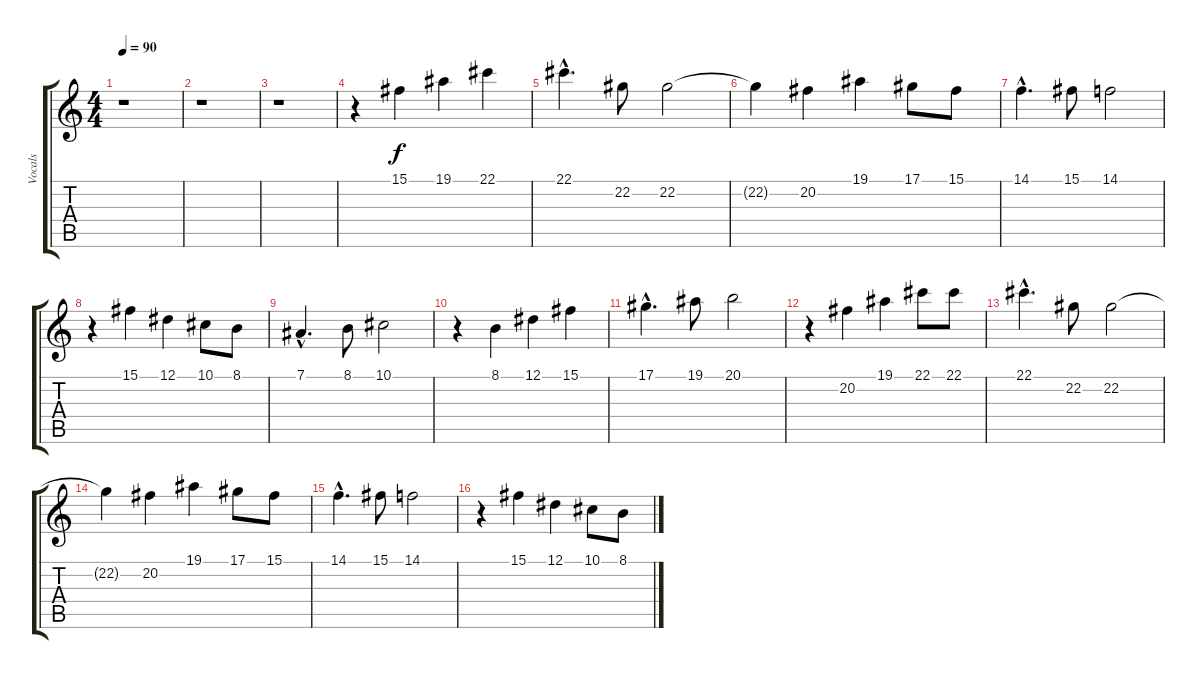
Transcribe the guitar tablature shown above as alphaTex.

\track ("Vocals" "Vocals") {instrument choiraahs}
\staff {score tabs}
\tuning (Eb4 Bb3 Gb3 Db3 Ab2 Eb2) {hide}
\ts (4 4)
\tempo 90
\clef g2
\ks c
r.1{dy f} |
r.1 |
r.1 |
r.4 15.1.4 19.1.4 22.1.4 |
22.1{hac}.4{d} 22.2.8 22.2.2 |
22.2{t}.4 20.2.4 19.1.4 17.1.8 15.1.8 |
14.1{hac}.4{d} 15.1.8 14.1.2 |
r.4 15.1.4 12.1.4 10.1.8 8.1.8 |
7.1{hac}.4{d} 8.1.8 10.1.2 |
r.4 8.1.4 12.1.4 15.1.4 |
17.1{hac}.4{d} 19.1.8 20.1.2 |
r.4 20.2.4 19.1.4 22.1.8 22.1.8 |
22.1{hac}.4{d} 22.2.8 22.2.2 |
22.2{t}.4 20.2.4 19.1.4 17.1.8 15.1.8 |
14.1{hac}.4{d} 15.1.8 14.1.2 |
r.4 15.1.4 12.1.4 10.1.8 8.1.8
